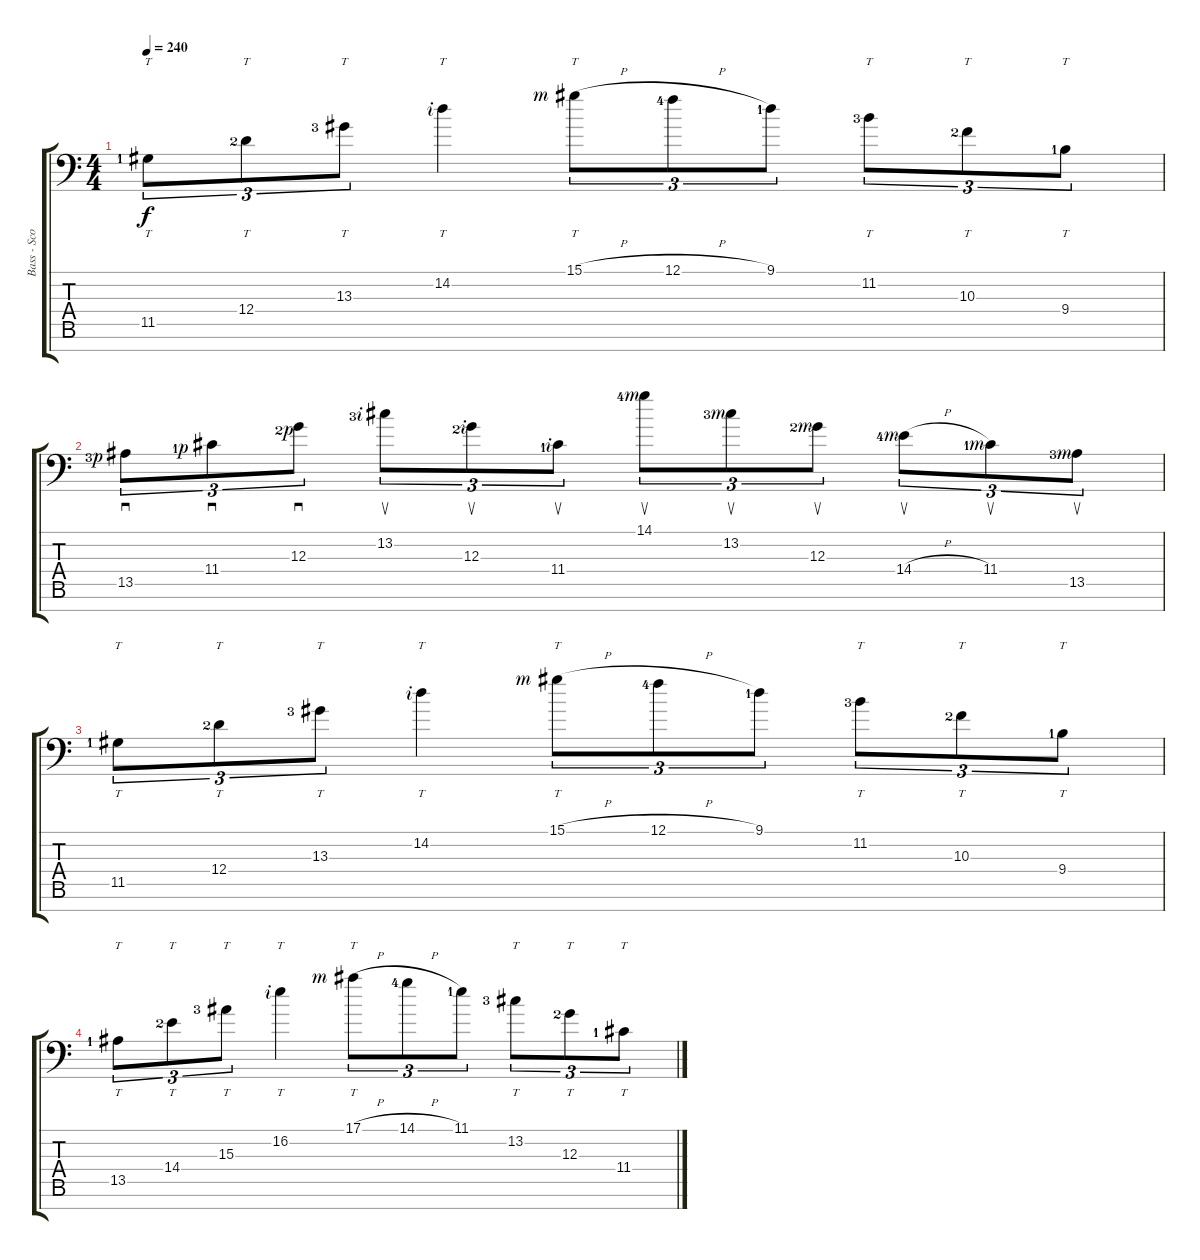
\track ("Bass - Scott Plummer" "Bass - Sco") {instrument electricbassfinger}
\staff {score tabs}
\tuning (F3 C3 G2 D2 A1 E1 B0) {hide}
\ts (4 4)
\tempo 240
\clef f4
\ks c
11.5{lf 2}.8{tt tu (3 2) dy f} 12.4{lf 3}.8{tt tu (3 2)} 13.3{lf 4}.8{tt tu (3 2)} 14.2{rf 2}.4{tt} 15.1{h rf 3}.8{tt tu (3 2)} 12.1{h lf 5}.8{tu (3 2)} 9.1{lf 2}.8{tu (3 2)} 11.2{lf 4}.8{tt tu (3 2)} 10.3{lf 3}.8{tt tu (3 2)} 9.4{lf 2}.8{tt tu (3 2)} |
13.5{lf 4 rf 1}.8{sd tu (3 2)} 11.4{lf 2 rf 1}.8{sd tu (3 2)} 12.3{lf 3 rf 1}.8{sd tu (3 2)} 13.2{lf 4 rf 2}.8{su tu (3 2)} 12.3{lf 3 rf 2}.8{su tu (3 2)} 11.4{lf 2 rf 2}.8{su tu (3 2)} 14.1{lf 5 rf 3}.8{su tu (3 2)} 13.2{lf 4 rf 3}.8{su tu (3 2)} 12.3{lf 3 rf 3}.8{su tu (3 2)} 14.4{h lf 5 rf 3}.8{su tu (3 2)} 11.4{lf 2 rf 3}.8{su tu (3 2)} 13.5{lf 4 rf 3}.8{su tu (3 2)} |
11.5{lf 2}.8{tt tu (3 2)} 12.4{lf 3}.8{tt tu (3 2)} 13.3{lf 4}.8{tt tu (3 2)} 14.2{rf 2}.4{tt} 15.1{h rf 3}.8{tt tu (3 2)} 12.1{h lf 5}.8{tu (3 2)} 9.1{lf 2}.8{tu (3 2)} 11.2{lf 4}.8{tt tu (3 2)} 10.3{lf 3}.8{tt tu (3 2)} 9.4{lf 2}.8{tt tu (3 2)} |
13.5{lf 2}.8{tt tu (3 2)} 14.4{lf 3}.8{tt tu (3 2)} 15.3{lf 4}.8{tt tu (3 2)} 16.2{rf 2}.4{tt} 17.1{h rf 3}.8{tt tu (3 2)} 14.1{h lf 5}.8{tu (3 2)} 11.1{lf 2}.8{tu (3 2)} 13.2{lf 4}.8{tt tu (3 2)} 12.3{lf 3}.8{tt tu (3 2)} 11.4{lf 2}.8{tt tu (3 2)}
